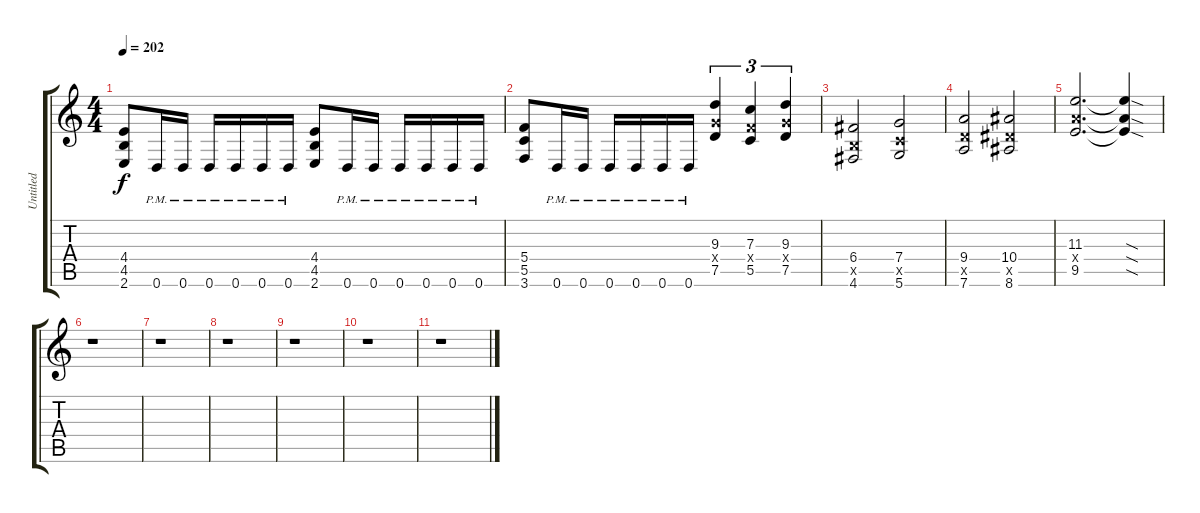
\track ("Untitled" "Untitled") {solo instrument distortionguitar}
\staff {score tabs}
\tuning (D4 A3 F3 C3 G2 D2) {hide}
\ts (4 4)
\tempo 202
\clef g2
\ks c
(4.4 4.5 2.6).8{dy f} 0.6{pm}.16 0.6{pm}.16 0.6{pm}.16 0.6{pm}.16 0.6{pm}.16 0.6{pm}.16 (4.4 4.5 2.6).8 0.6{pm}.16 0.6{pm}.16 0.6{pm}.16 0.6{pm}.16 0.6{pm}.16 0.6{pm}.16 |
(5.4 5.5 3.6).8 0.6{pm}.16 0.6{pm}.16 0.6{pm}.16 0.6{pm}.16 0.6{pm}.16 0.6{pm}.16 (9.3 7.4{x} 7.5).4{tu (3 2)} (7.3 5.4{x} 5.5).4{tu (3 2)} (9.3 7.4{x} 7.5).4{tu (3 2)} |
(6.4 4.5{x} 4.6).2 (7.4 5.5{x} 5.6).2 |
(9.4 7.5{x} 7.6).2 (10.4 8.5{x} 8.6).2 |
(11.3 9.4{x} 9.5).2{d} (11.3{sod t} 9.4{sod t} 9.5{sod t}).4 |
r.1 |
r.1 |
r.1 |
r.1 |
r.1 |
r.1
